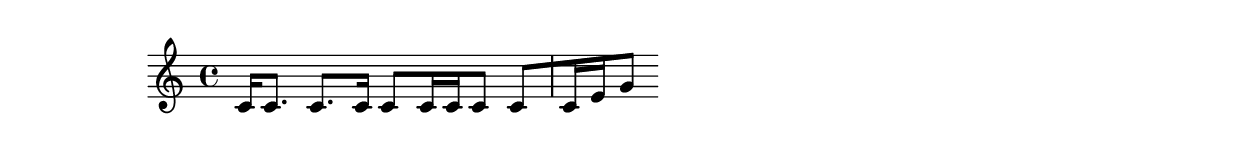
\version "1.7.18"
\header {
    texidoc = "beams (simple)"
}
\score { \notes
\relative c'
	 {
	 c16-[ c8.]
	 c8.-[ c16]
	 c8-[ c16 c16 c8]
	 c8-[ c16 e16 g8]

    }}
